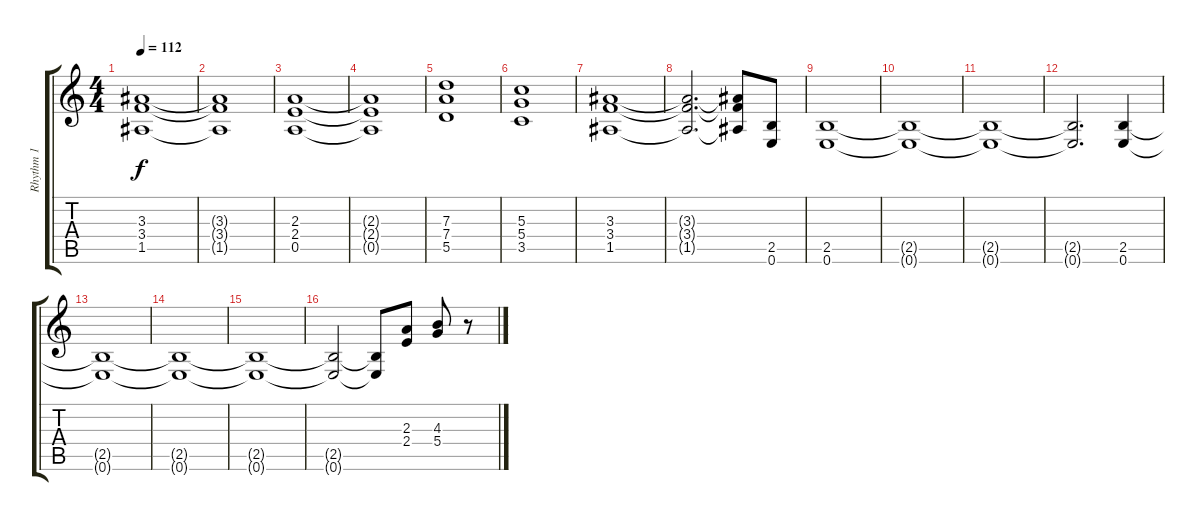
\track ("Rhythm 1" "Rhythm 1") {instrument distortionguitar}
\staff {score tabs}
\tuning (E4 B3 G3 D3 A2 E2) {hide}
\ts (4 4)
\tempo 112
\clef g2
\ks c
(3.3 3.4 1.5).1{dy f} |
(3.3{t} 3.4{t} 1.5{t}).1 |
(2.3 2.4 0.5).1 |
(2.3{t} 2.4{t} 0.5{t}).1 |
(7.3 7.4 5.5).1 |
(5.3 5.4 3.5).1 |
(3.3 3.4 1.5).1 |
(3.3{t} 3.4{t} 1.5{t}).2{d} (3.3{t} 3.4{t} 1.5{t}).8 (2.5 0.6).8 |
(2.5 0.6).1 |
(2.5{t} 0.6{t}).1 |
(2.5{t} 0.6{t}).1 |
(2.5{t} 0.6{t}).2{d} (2.5 0.6).4 |
(2.5{t} 0.6{t}).1 |
(2.5{t} 0.6{t}).1 |
(2.5{t} 0.6{t}).1 |
(2.5{t} 0.6{t}).2 (2.5{t} 0.6{t}).8 (2.3 2.4).8 (4.3 5.4).8 r.8
